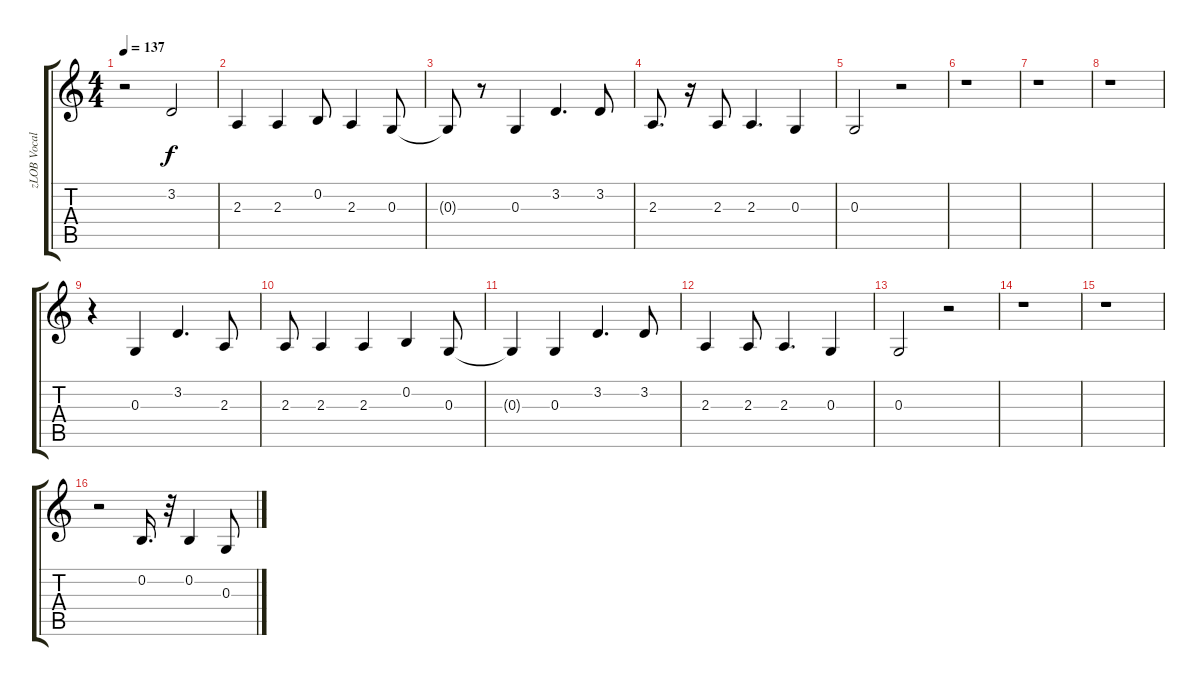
\track ("zLOB Vocal" "zLOB Vocal") {instrument altosax}
\staff {score tabs}
\tuning (E4 B3 G3 D3 A2 E2) {hide}
\ts (4 4)
\tempo 137
\clef g2
\ks c
r.2{dy f} 3.2.2 |
2.3.4 2.3.4 0.2.8 2.3.4 0.3.8 |
0.3{t}.8 r.8 0.3.4 3.2.4{d} 3.2.8 |
2.3.8{d} r.16 2.3.8 2.3.4{d} 0.3.4 |
0.3.2 r.2 |
r.1 |
r.1 |
r.1 |
r.4 0.3.4 3.2.4{d} 2.3.8 |
2.3.8 2.3.4 2.3.4 0.2.4 0.3.8 |
0.3{t}.4 0.3.4 3.2.4{d} 3.2.8 |
2.3.4 2.3.8 2.3.4{d} 0.3.4 |
0.3.2 r.2 |
r.1 |
r.1 |
r.2 0.2.16{d} r.32 0.2.4 0.3.8
